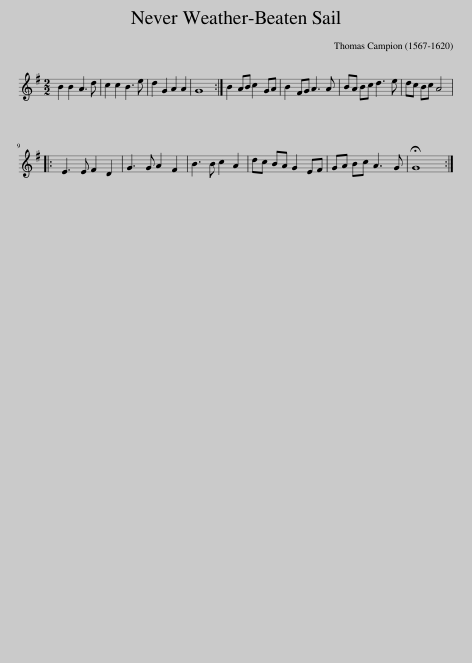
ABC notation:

X:1
L:1/8
M:2/2
I:linebreak $
K:G
V:1 treble
V:1
 B2 B2 A3 d | c2 c2 B3 e | d2 G2 A2 A2 | G8 :| B2 AB c2 GA | %5
 B2 FG A3 A | BA Bc d3 e | dc Bc A4 |:$ E3 E F2 D2 | G3 G A2 F2 | %10
 B3 B c2 A2 | dc BA G2 EF | GA Bc A3 G | !fermata!G8 :| %14
